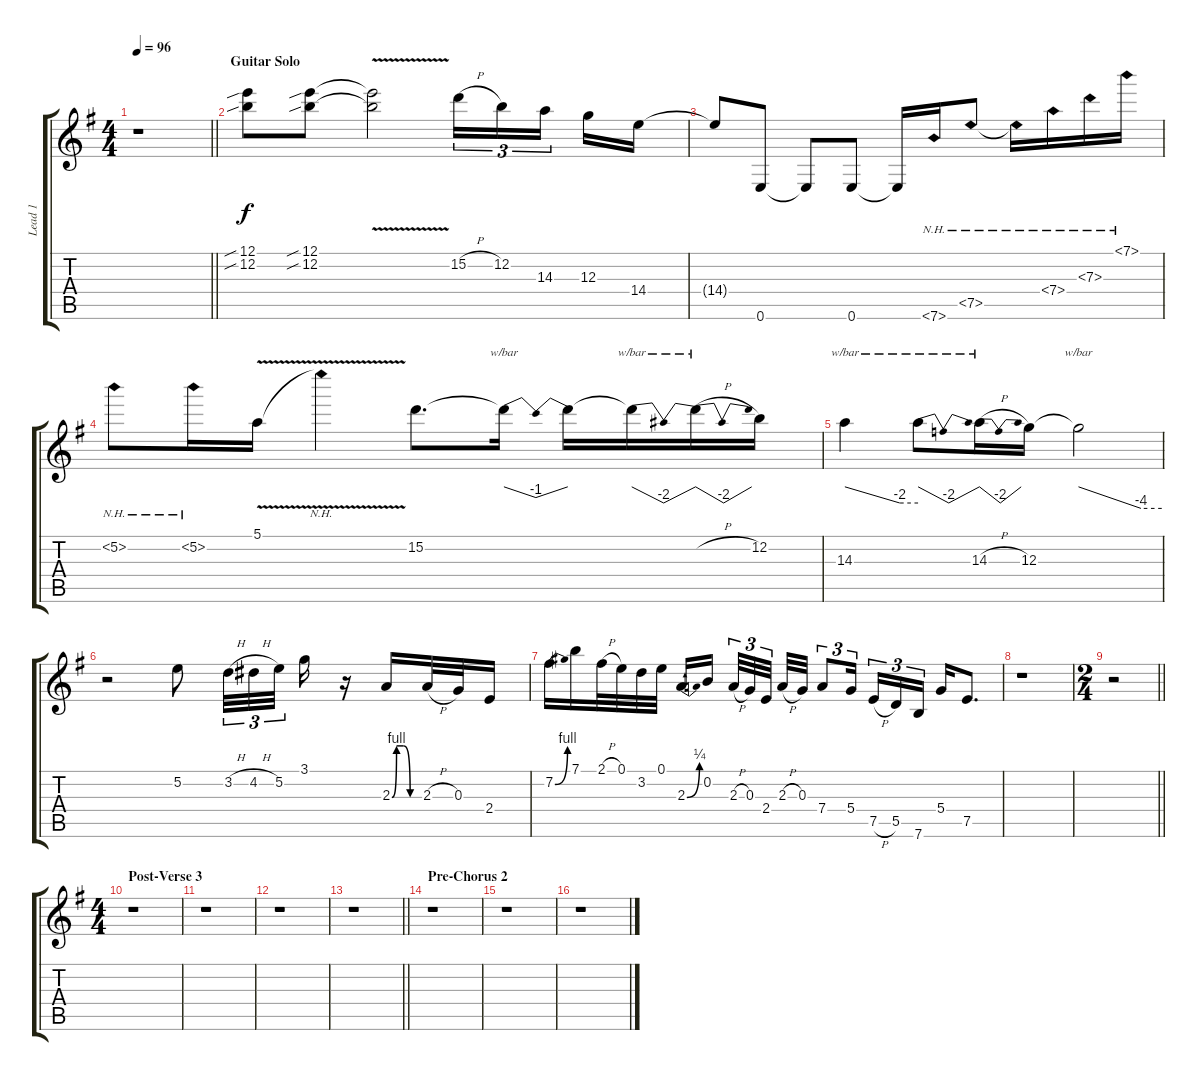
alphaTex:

\track ("Lead 1" "Lead 1") {instrument distortionguitar}
\staff {score tabs}
\tuning (E4 B3 G3 D3 A2 E2) {hide}
\ts (4 4)
\tempo 96
\clef g2
\barLineRight lightlight
\ks g
r.1{dy mf} |
\section ("" "Guitar Solo")
(12.1{sib} 12.2{sib}).8{dy f} (12.1{sib} 12.2{sib}).8 (12.1{v t} 12.2{v t}).2 15.2{h}.16{tu (3 2)} 12.2.16{tu (3 2)} 14.3.16{tu (3 2) beam splitsecondary} 12.3.16 14.4.16 |
14.4{t}.8 0.6.8 0.6{t}.8 0.6.8 0.6{t}.16 7.6{nh}.16 7.5{nh}.8 7.5{nh t}.16 7.4{nh}.16 7.3{nh}.16 7.1{nh}.16 |
5.2{nh}.8 5.2{nh}.16 5.1{v}.16 5.1{nh t}.4 15.2.8{d} 15.2{t}.16{tbe (dip default 0 0 30 -4 60 0)} 15.2{t}.16 15.2{t}.16{tbe (dip default 0 0 30 -8 60 0)} 15.2{h t}.16{tbe (dip default 0 0 30 -8 60 0)} 12.2.16 |
14.3.4{tbe (custom default 0 0 45 -8 60 -8)} 14.3{t}.8{tbe (dip default 0 0 30 -8 60 0)} 14.3{h}.16{tbe (dip default 0 0 30 -8 60 0)} 12.3.16 12.3{t}.2{tbe (custom default 0 0 45 -16 60 -16)} |
r.2 5.2.8 3.2{h}.32{tu (3 2)} 4.2{h}.32{tu (3 2)} 5.2.32{tu (3 2) beam splitsecondary} 3.1.16 r.16 2.3{be (custom 0 0 10 4 25 4 40 0 60 0)}.16 2.3{h}.32 0.3.32 2.4.16 |
7.2{be (bend 0 0 60 4)}.16 7.1.16 2.1{h}.32 0.1.32 3.2.32 0.1.32 2.3{be (bend 0 0 60 1)}.16 0.2.16{beam splitsecondary} 2.3{h}.32{tu (3 2)} 0.3.32{tu (3 2)} 2.4.32{tu (3 2) beam splitsecondary} 2.3{h}.32 0.3.32 7.4.8{tu (3 2)} 5.4.16{tu (3 2) beam splitsecondary} 7.5{h}.16{tu (3 2)} 5.5.16{tu (3 2)} 7.6.16{tu (3 2)} 5.4.16 7.5.8{d} |
r.1 |
\ts (2 4)
\barLineRight lightlight
r.2 |
\ts (4 4)
\section ("" "Post-Verse 3")
r.1 |
r.1 |
r.1 |
\barLineRight lightlight
r.1 |
\section ("" "Pre-Chorus 2")
r.1 |
r.1 |
r.1
